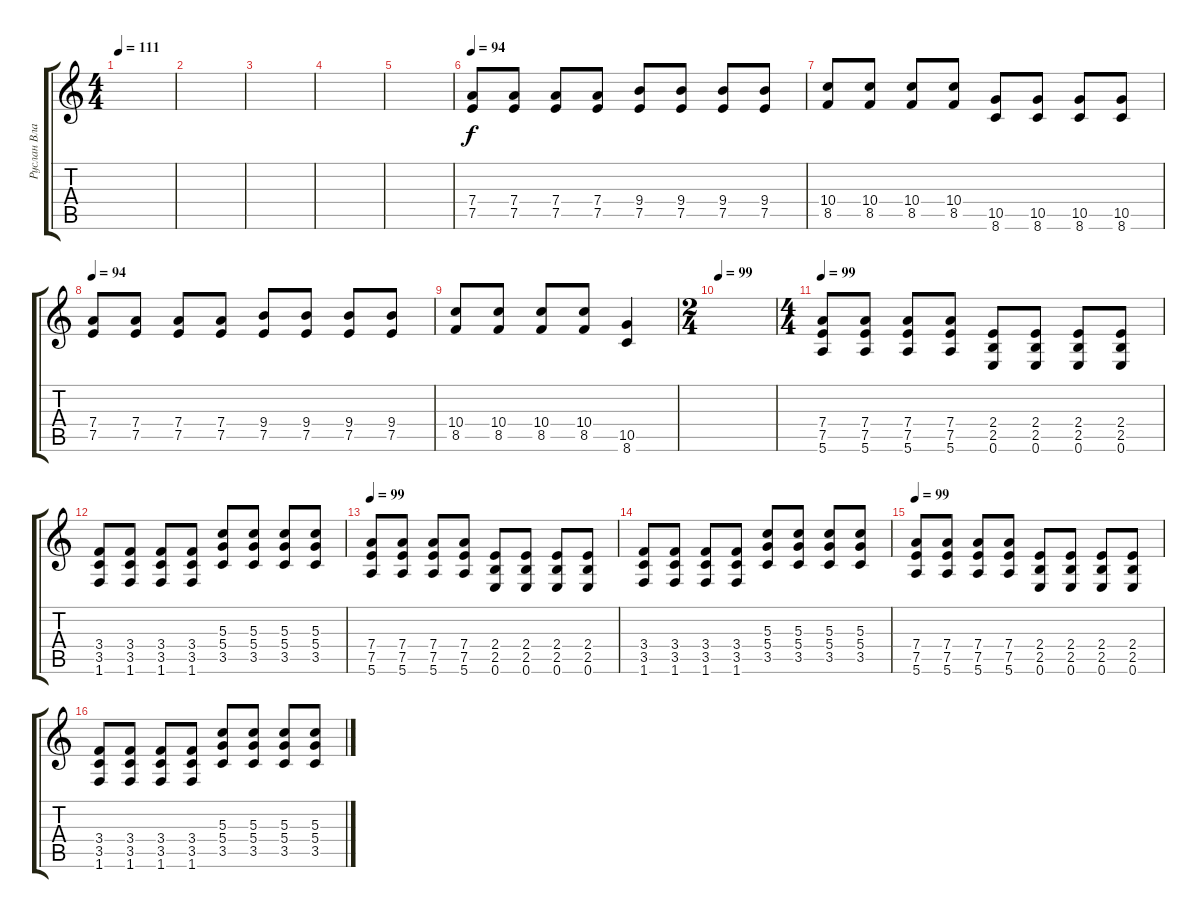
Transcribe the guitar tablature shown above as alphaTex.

\track ("Руслан Владыко" "Руслан Вла") {instrument distortionguitar}
\staff {score tabs}
\tuning (E4 B3 G3 D3 A2 E2) {hide}
\ts (4 4)
\tempo 111
\clef g2
\ks c
|
|
|
|
|
\tempo 94
(7.4 7.5).8 (7.4 7.5).8 (7.4 7.5).8 (7.4 7.5).8 (9.4 7.5).8 (9.4 7.5).8 (9.4 7.5).8 (9.4 7.5).8 |
(10.4 8.5).8 (10.4 8.5).8 (10.4 8.5).8 (10.4 8.5).8 (10.5 8.6).8 (10.5 8.6).8 (10.5 8.6).8 (10.5 8.6).8 |
\tempo 94
(7.4 7.5).8 (7.4 7.5).8 (7.4 7.5).8 (7.4 7.5).8 (9.4 7.5).8 (9.4 7.5).8 (9.4 7.5).8 (9.4 7.5).8 |
(10.4 8.5).8 (10.4 8.5).8 (10.4 8.5).8 (10.4 8.5).8 (10.5 8.6).4 |
\ts (2 4)
\tempo 99
|
\ts (4 4)
\tempo 99
(7.4 7.5 5.6).8 (7.4 7.5 5.6).8 (7.4 7.5 5.6).8 (7.4 7.5 5.6).8 (2.4 2.5 0.6).8 (2.4 2.5 0.6).8 (2.4 2.5 0.6).8 (2.4 2.5 0.6).8 |
(3.4 3.5 1.6).8 (3.4 3.5 1.6).8 (3.4 3.5 1.6).8 (3.4 3.5 1.6).8 (5.3 5.4 3.5).8 (5.3 5.4 3.5).8 (5.3 5.4 3.5).8 (5.3 5.4 3.5).8 |
\tempo 99
(7.4 7.5 5.6).8 (7.4 7.5 5.6).8 (7.4 7.5 5.6).8 (7.4 7.5 5.6).8 (2.4 2.5 0.6).8 (2.4 2.5 0.6).8 (2.4 2.5 0.6).8 (2.4 2.5 0.6).8 |
(3.4 3.5 1.6).8 (3.4 3.5 1.6).8 (3.4 3.5 1.6).8 (3.4 3.5 1.6).8 (5.3 5.4 3.5).8 (5.3 5.4 3.5).8 (5.3 5.4 3.5).8 (5.3 5.4 3.5).8 |
\tempo 99
(7.4 7.5 5.6).8 (7.4 7.5 5.6).8 (7.4 7.5 5.6).8 (7.4 7.5 5.6).8 (2.4 2.5 0.6).8 (2.4 2.5 0.6).8 (2.4 2.5 0.6).8 (2.4 2.5 0.6).8 |
(3.4 3.5 1.6).8 (3.4 3.5 1.6).8 (3.4 3.5 1.6).8 (3.4 3.5 1.6).8 (5.3 5.4 3.5).8 (5.3 5.4 3.5).8 (5.3 5.4 3.5).8 (5.3 5.4 3.5).8
